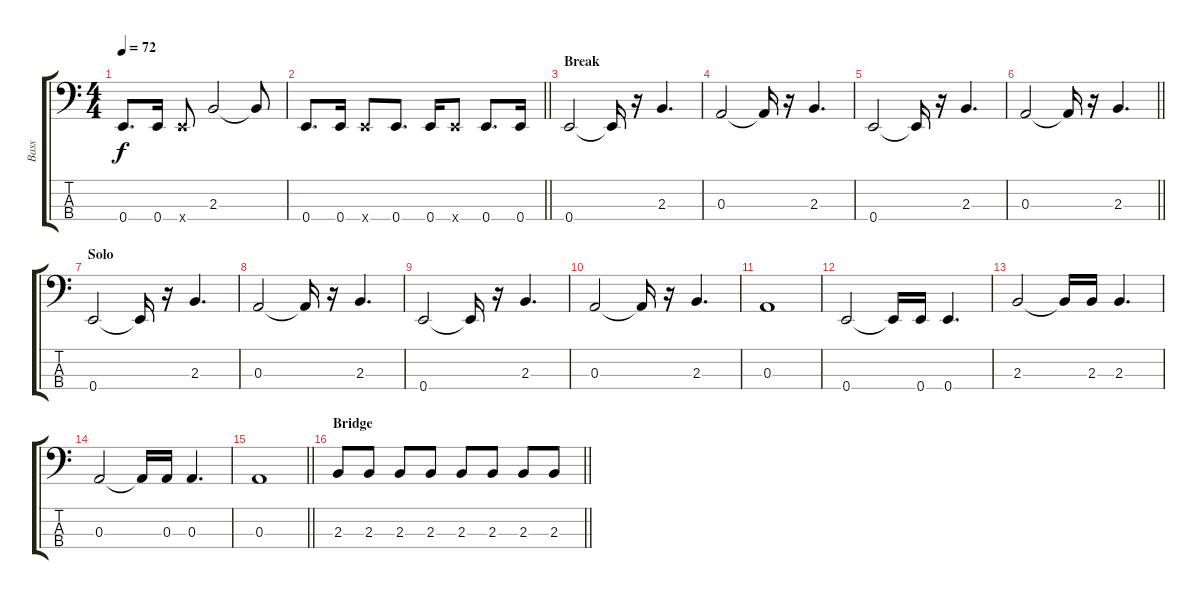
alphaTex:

\track ("Bass" "Bass") {instrument electricbassfinger}
\staff {score tabs}
\tuning (G2 D2 A1 E1) {hide}
\ts (4 4)
\tempo 72
\clef f4
\ks c
0.4.8{d dy f} 0.4.16 0.4{x}.8 2.3.2 2.3{t}.8 |
\barLineRight lightlight
0.4.8{d} 0.4.16 0.4{x}.8 0.4.8{d} 0.4.16 0.4{x}.8 0.4.8{d} 0.4.16 |
\section ("" "Break")
0.4.2 0.4{t}.16 r.16 2.3.4{d} |
0.3.2 0.3{t}.16 r.16 2.3.4{d} |
0.4.2 0.4{t}.16 r.16 2.3.4{d} |
\barLineRight lightlight
0.3.2 0.3{t}.16 r.16 2.3.4{d} |
\section ("" "Solo")
0.4.2 0.4{t}.16 r.16 2.3.4{d} |
0.3.2 0.3{t}.16 r.16 2.3.4{d} |
0.4.2 0.4{t}.16 r.16 2.3.4{d} |
0.3.2 0.3{t}.16 r.16 2.3.4{d} |
0.3.1 |
0.4.2 0.4{t}.16 0.4.16 0.4.4{d} |
2.3.2 2.3{t}.16 2.3.16 2.3.4{d} |
0.3.2 0.3{t}.16 0.3.16 0.3.4{d} |
\barLineRight lightlight
0.3.1 |
\section ("" "Bridge")
\barLineRight lightlight
2.3.8 2.3.8 2.3.8 2.3.8 2.3.8 2.3.8 2.3.8 2.3.8
